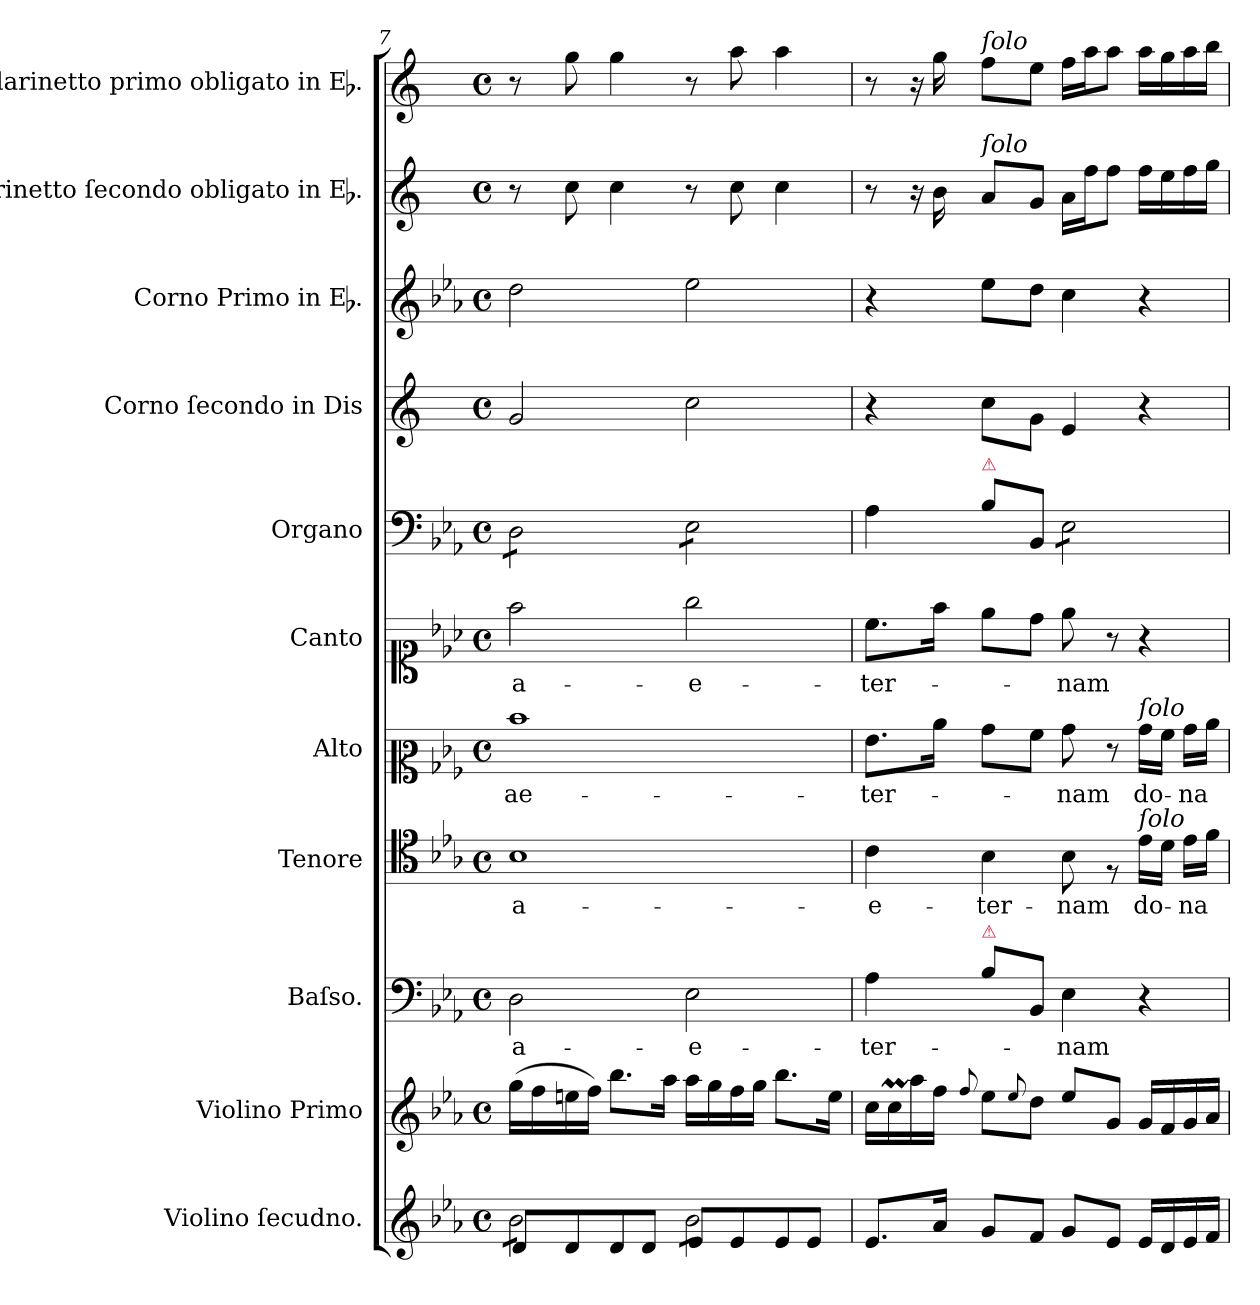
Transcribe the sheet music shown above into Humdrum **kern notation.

**kern	**dynam	**kern	**dynam	**kern	**text	**kern	**text	**kern	**text	**kern	**text	**kern	**dynam	**kern	**kern	**kern	**kern
*part11	*part11	*part10	*part10	*part9	*part9	*part8	*part8	*part7	*part7	*part6	*part6	*part5	*part5	*part4	*part3	*part2	*part1
*staff11	*staff11	*staff10	*staff10	*staff9	*staff9	*staff8	*staff8	*staff7	*staff7	*staff6	*staff6	*staff5	*staff5	*staff4	*staff3	*staff2	*staff1
*I"Violino ſecudno.	*	*I"Violino Primo	*	*I"Baſso.	*	*I"Tenore	*	*I"Alto	*	*I"Canto	*	*I"Organo	*	*I"Corno ſecondo in Dis	*I"Corno Primo in Eb.	*I"Clarinetto ſecondo obligato in Eb.	*I"Clarinetto primo obligato in Eb.
*I'vl 2	*	*I'vl 1	*	*I'B	*	*I'T	*	*I'A	*	*	*	*I'org	*	*	*	*	*
*clefG2	*	*clefG2	*	*clefF4	*	*clefC4	*	*clefC2	*	*clefC1	*	*clefF4	*	*clefG2	*clefG2	*clefG2	*clefG2
*	*	*	*	*	*	*	*	*	*	*	*	*	*	*ITrd5c9	*ITrd5c9	*ITrd-2c-3	*ITrd-2c-3
*k[b-e-a-]	*	*k[b-e-a-]	*	*k[b-e-a-]	*	*k[b-e-a-]	*	*k[b-e-a-]	*	*k[b-e-a-]	*	*k[b-e-a-]	*	*k[b-e-a-]	*k[b-e-a-d-g-c-]	*k[b-e-a-]	*k[b-e-a-]
*E-:	*	*E-:	*	*E-:	*	*E-:	*	*E-:	*	*E-:	*	*E-:	*	*E-:	*	*E-:	*E-:
*M4/4	*	*M4/4	*	*M4/4	*	*M4/4	*	*M4/4	*	*M4/4	*	*M4/4	*	*M4/4	*M4/4	*M4/4	*M4/4
*met(c)	*	*met(c)	*	*met(c)	*	*met(c)	*	*met(c)	*	*met(c)	*	*met(c)	*	*met(c)	*met(c)	*met(c)	*met(c)
=7	=7	=7	=7	=7	=7	=7	=7	=7	=7	=7	=7	=7	=7	=7	=7	=7	=7
*^	*	*	*	*	*	*	*	*	*	*	*	*	*	*	*	*	*
*tremolo	*	*	*	*	*	*	*	*	*	*	*	*	*	*	*	*	*	*
*	*	*	*	*	*	*	*	*	*	*	*	*	*tremolo	*	*	*	*	*
8b-\L	8d/L	.	(16gg\LL	.	2D\	a-	1B-	a-	1dd	ae-	2ff\	a-	8D\L	.	2B-/	2f\	8r	8r
.	.	.	16ff\	.	.	.	.	.	.	.	.	.	.	.	.	.	.	.
8b-\	8d/	.	16een\	.	.	.	.	.	.	.	.	.	8D\	.	.	.	8ee-\	8bb-\
.	.	.	16ff\JJ)	.	.	.	.	.	.	.	.	.	.	.	.	.	.	.
8b-\	8d/	.	8.bb-\L	.	.	.	.	.	.	.	.	.	8D\	.	.	.	4ee-\	4bb-\
8b-\J	8d/J	.	.	.	.	.	.	.	.	.	.	.	8D\J	.	.	.	.	.
.	.	.	16aa-\Jk	.	.	.	.	.	.	.	.	.	.	.	.	.	.	.
8b-\L	8e-/L	.	16aa-\LL	.	2E-\	-e-	.	.	.	.	2gg\	-e-	8E-\L	.	2e-\	2g-\	8r	8r
.	.	.	16gg\	.	.	.	.	.	.	.	.	.	.	.	.	.	.	.
8b-\	8e-/	.	16ff\	.	.	.	.	.	.	.	.	.	8E-\	.	.	.	8ee-\	8ccc\
.	.	.	16gg\JJ	.	.	.	.	.	.	.	.	.	.	.	.	.	.	.
8b-\	8e-/	.	8.bb-\L	.	.	.	.	.	.	.	.	.	8E-\	.	.	.	4ee-\	4ccc\
8b-\J	8e-/J	.	.	.	.	.	.	.	.	.	.	.	8E-\J	.	.	.	.	.
*	*	*	*	*	*	*	*	*	*	*	*	*	*Xtremolo	*	*	*	*	*
*Xtremolo	*	*	*	*	*	*	*	*	*	*	*	*	*	*	*	*	*	*
.	.	.	16ee\Jk	.	.	.	.	.	.	.	.	.	.	.	.	.	.	.
*v	*v	*	*	*	*	*	*	*	*	*	*	*	*	*	*	*	*	*
=8	=8	=8	=8	=8	=8	=8	=8	=8	=8	=8	=8	=8	=8	=8	=8	=8	=8
8.e-/L	.	16cc\LL	.	4A-\	-ter-	4c\	-e-	8.g\L	-ter-	8.cc\L	-ter-	4A-\	.	4r	4r	8r	8r
.	.	16ccM\	.	.	.	.	.	.	.	.	.	.	.	.	.	.	.
.	.	16aa-\	.	.	.	.	.	.	.	.	.	.	.	.	.	16r	16r
16a-/Jk	.	16ff\JJ	.	.	.	.	.	16cc\Jk	.	16ff\Jk	.	.	.	.	.	16dd\	16bb-\
.	.	8qqff/	.	.	.	.	.	.	.	.	.	.	.	.	.	.	.
!	!	!	!	!	!	!	!	!	!	!	!	!	!	!	!	!	!LO:TX:a:i:t=ſolo
!	!	!	!	!	!	!	!	!	!	!	!	!	!	!	!	!LO:TX:a:i:t=ſolo	!
!	!	!	!	!	!	!	!	!	!	!	!	!LO:TX:a:color=crimson:t=⚠	!	!	!	!	!
!	!	!	!	!LO:TX:a:color=crimson:t=⚠	!	!	!	!	!	!	!	!	!	!	!	!	!
8g/L	.	8ee-\L	.	8B-\L	.	4B-\	-ter-	8b-\L	.	8ee-\L	.	8B-\L	.	8e-\L	8g-\L	8cc/L	8aa-\L
.	.	8qqee-/	.	.	.	.	.	.	.	.	.	.	.	.	.	.	.
8f/J	.	8dd\J	.	8BB-/J	.	.	.	8a-\J	.	8dd\J	.	8BB-/J	.	8B-\J	8f\J	8b-/J	8gg\J
!	!	!	!	!	!	!	!	!	!	!	!	!	!LO:DY:b	!	!	!	!
*	*	*	*	*	*	*	*	*	*	*	*	*tremolo	*	*	*	*	*
8g/L	.	8ee-\L	.	4E-\	-nam	8B-\	-nam	8b-\	-nam	8ee-\	-nam	8E-\L	pia.	4G/	4e-\	16cc\LL	16aa-\LL
.	.	.	.	.	.	.	.	.	.	.	.	.	.	.	.	16aa-\J	16ccc\J
8e-/J	.	8g/J	.	.	.	8rF	.	8r	.	8r	.	8E-\	.	.	.	8aa-\J	8ccc\J
!	!	!	!	!	!	!	!	!LO:TX:a:i:t=ſolo	!	!	!	!	!	!	!	!	!
!	!	!	!	!	!	!LO:TX:a:i:t=ſolo	!	!	!	!	!	!	!	!	!	!	!
!	!LO:DY:b	!	!LO:DY:b	!	!	!	!	!	!	!	!	!	!	!	!	!	!
16e-/LL	pia.	16g/LL	pia.	4r	.	16e-\LL	do-	16b-\LL	do-	4r	.	8E-\	.	4r	4r	16aa-\LL	16ccc\LL
16d/	.	16f/	.	.	.	16d\JJ	.	16a-\JJ	.	.	.	.	.	.	.	16gg\	16bb-\
16e-/	.	16g/	.	.	.	16e-\LL	-na	16b-\LL	-na	.	.	8E-\J	.	.	.	16aa-\	16ccc\
*	*	*	*	*	*	*	*	*	*	*	*	*Xtremolo	*	*	*	*	*
16f/JJ	.	16a-/JJ	.	.	.	16f\JJ	.	16cc\JJ	.	.	.	.	.	.	.	16bb-\JJ	16ddd\JJ
=	=	=	=	=	=	=	=	=	=	=	=	=	=	=	=	=	=
*-	*-	*-	*-	*-	*-	*-	*-	*-	*-	*-	*-	*-	*-	*-	*-	*-	*-
